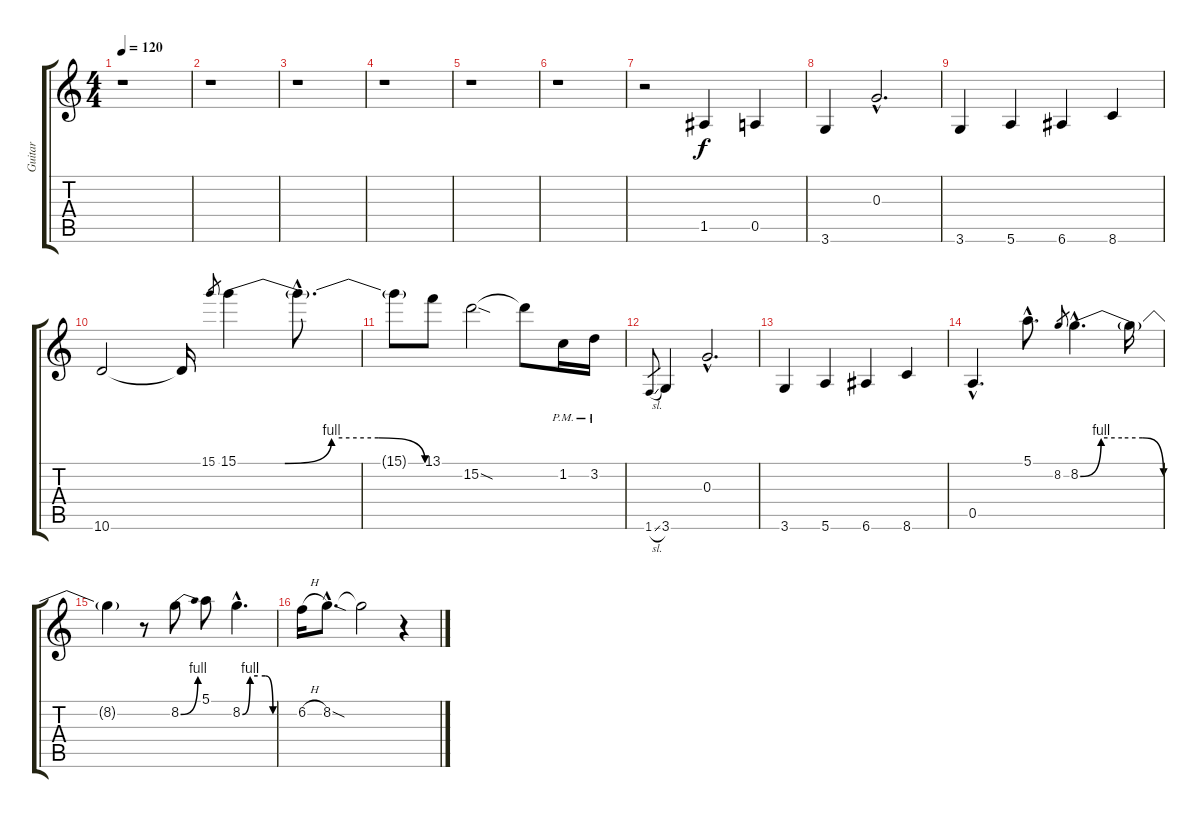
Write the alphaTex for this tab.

\track ("Guitar" "Guitar") {instrument overdrivenguitar}
\staff {score tabs}
\tuning (E4 B3 G3 D3 A2 E2) {hide}
\ts (4 4)
\tempo 120
\clef g2
\ks c
r.1{dy f} |
r.1 |
r.1 |
r.1 |
r.1 |
r.1 |
r.2 1.5.4 0.5.4 |
3.6.4 0.3{hac}.2{d} |
3.6.4 5.6.4 6.6.4 8.6.4 |
10.6.2 10.6{t}.16 15.1.8{gr} 15.1{be (custom 0 0 15 0 30 4 45 4 60 0)}.4 15.1{hac t}.8{d} |
15.1{t}.8 13.1.8 15.2{sod}.2 15.2{t}.8 1.2{pm}.16 3.2{pm}.16 |
1.6{sl}.8{gr} 3.6.4 0.3{hac}.2{d} |
3.6.4 5.6.4 6.6.4 8.6.4 |
0.5{hac}.4{d} 5.1{hac}.8{d} 8.2.8{gr} 8.2{be (custom 0 0 15 4 30 4 45 4 60 0) hac}.4{d} 8.2{t}.16 |
8.2{t}.4 r.8 8.2{be (bend 0 0 60 4)}.8 5.1.8 8.2{be (custom 0 0 15 4 30 4 45 4 60 0) hac}.4{d} |
6.2{h}.16 8.2{sod hac}.8{d} 8.2{t}.2 r.4
